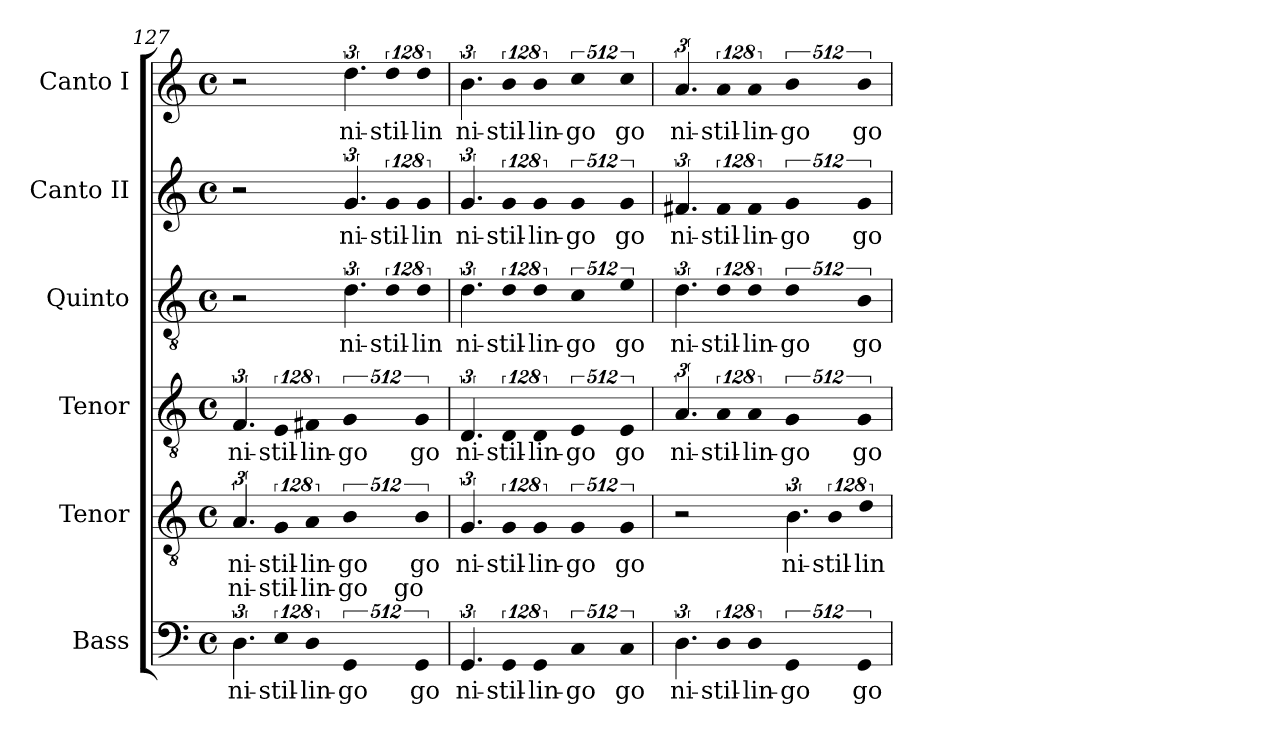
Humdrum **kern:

**kern	**text	**kern	**text	**text	**kern	**text	**kern	**text	**kern	**text	**kern	**text
*part6	*part6	*part5	*part5	*part5	*part4	*part4	*part3	*part3	*part2	*part2	*part1	*part1
*staff6	*staff6	*staff5	*staff5	*staff5	*staff4	*staff4	*staff3	*staff3	*staff2	*staff2	*staff1	*staff1
*I"Bass	*	*I"Tenor	*	*	*I"Tenor	*	*I"Quinto	*	*I"Canto II	*	*I"Canto I	*
*I'B.	*	*I'T.	*	*	*I'T.	*	*	*	*	*	*	*
*clefF4	*	*clefGv2	*	*	*clefGv2	*	*clefGv2	*	*clefG2	*	*clefG2	*
*	*	*ITrd7c12	*	*	*ITrd7c12	*	*ITrd7c12	*	*	*	*	*
*k[]	*	*k[]	*	*	*k[]	*	*k[]	*	*k[]	*	*k[]	*
*C:	*	*C:	*	*	*C:	*	*C:	*	*C:	*	*C:	*
*M4/4	*	*M4/4	*	*	*M4/4	*	*M4/4	*	*M4/4	*	*M4/4	*
*met(c)	*	*met(c)	*	*	*met(c)	*	*met(c)	*	*met(c)	*	*met(c)	*
=127	=127	=127	=127	=127	=127	=127	=127	=127	=127	=127	=127	=127
!	!LO:LY:b:color=#000000	!	!	!	!	!	!	!	!	!	!	!
!	!	!	!LO:LY:b:color=#000000	!LO:LY:b:color=#000000	!	!	!	!	!	!	!	!
!	!	!	!	!	!	!LO:LY:b:color=#000000	!	!	!	!	!	!
6.Di\	ni-	6.AAi/	ni-	-ni-	6.FFi/	ni-	2r	.	2r	.	2r	.
!LO:N:vis=8	!	!	!	!	!	!	!	!	!	!	!	!
!	!LO:LY:b:color=#000000	!LO:N:vis=8	!	!	!	!	!	!	!	!	!	!
!	!	!	!LO:LY:b:color=#000000	!LO:LY:b:color=#000000	!LO:N:vis=8	!	!	!	!	!	!	!
!	!	!	!	!	!	!LO:LY:b:color=#000000	!	!	!	!	!	!
1024%85Ei\	-stil-	1024%85GGi/	-stil-	-stil-	1024%85EEi/	-stil-	.	.	.	.	.	.
!LO:N:vis=4	!	!	!	!	!	!	!	!	!	!	!	!
!	!LO:LY:b:color=#000000	!LO:N:vis=4	!	!	!	!	!	!	!	!	!	!
!	!	!	!LO:LY:b:color=#000000	!LO:LY:b:color=#000000	!LO:N:vis=4	!	!	!	!	!	!	!
!	!	!	!	!	!	!LO:LY:b:color=#000000	!	!	!	!	!	!
1024%171Di\	-lin-	1024%171AAi/	-lin-	-lin-	1024%171FF#Xi/	-lin-	.	.	.	.	.	.
!LO:N:vis=2	!	!	!	!	!	!	!	!	!	!	!	!
!	!LO:LY:b:color=#000000	!LO:N:vis=2	!	!	!	!	!	!	!	!	!	!
!	!	!	!LO:LY:b:color=#000000	!LO:LY:b:color=#000000	!LO:N:vis=2	!	!	!	!	!	!	!
!	!	!	!	!	!	!LO:LY:b:color=#000000	!	!	!	!	!	!
!	!	!	!	!	!	!	!	!LO:LY:b:color=#000000	!	!	!	!
!	!	!	!	!	!	!	!	!	!	!LO:LY:b:color=#000000	!	!
!	!	!	!	!	!	!	!	!	!	!	!	!LO:LY:b:color=#000000
1024%341GGi/	-go	1024%341BBi\	-go	go	1024%341GGi/	-go	6.Di\	ni-	6.gi/	ni-	6.ddi\	ni-
!	!	!	!	!	!	!	!LO:N:vis=8	!	!	!	!	!
!	!	!	!	!	!	!	!	!LO:LY:b:color=#000000	!LO:N:vis=8	!	!	!
!	!	!	!	!	!	!	!	!	!	!LO:LY:b:color=#000000	!LO:N:vis=8	!
!	!	!	!	!	!	!	!	!	!	!	!	!LO:LY:b:color=#000000
.	.	.	.	.	.	.	1024%85Di\	-stil-	1024%85gi/	-stil-	1024%85ddi\	-stil-
!LO:N:vis=4	!	!	!	!	!	!	!	!	!	!	!	!
!	!LO:LY:b:color=#000000	!LO:N:vis=4	!	!	!	!	!	!	!	!	!	!
!	!	!	!LO:LY:b:color=#000000	!LO:LY:b:color=#000000	!LO:N:vis=4	!	!	!	!	!	!	!
!	!	!	!	!	!	!LO:LY:b:color=#000000	!LO:N:vis=4	!	!	!	!	!
!	!	!	!	!	!	!	!	!LO:LY:b:color=#000000	!LO:N:vis=4	!	!	!
!	!	!	!	!	!	!	!	!	!	!LO:LY:b:color=#000000	!LO:N:vis=4	!
!	!	!	!	!	!	!	!	!	!	!	!	!LO:LY:b:color=#000000
1024%171GGi/	go	1024%171BBi\	go	go	1024%171GGi/	go	1024%171Di\	-lin	1024%171gi/	-lin	1024%171ddi\	-lin
=128	=128	=128	=128	=128	=128	=128	=128	=128	=128	=128	=128	=128
!	!LO:LY:b:color=#000000	!	!	!	!	!	!	!	!	!	!	!
!	!	!	!LO:LY:b:color=#000000	!	!	!	!	!	!	!	!	!
!	!	!	!	!	!	!LO:LY:b:color=#000000	!	!	!	!	!	!
!	!	!	!	!	!	!	!	!LO:LY:b:color=#000000	!	!	!	!
!	!	!	!	!	!	!	!	!	!	!LO:LY:b:color=#000000	!	!
!	!	!	!	!	!	!	!	!	!	!	!	!LO:LY:b:color=#000000
6.GGi/	ni-	6.GGi/	ni-	.	6.DDi/	ni-	6.Di\	ni-	6.gi/	ni-	6.bi\	ni-
!LO:N:vis=8	!	!	!	!	!	!	!	!	!	!	!	!
!	!LO:LY:b:color=#000000	!LO:N:vis=8	!	!	!	!	!	!	!	!	!	!
!	!	!	!LO:LY:b:color=#000000	!	!LO:N:vis=8	!	!	!	!	!	!	!
!	!	!	!	!	!	!LO:LY:b:color=#000000	!LO:N:vis=8	!	!	!	!	!
!	!	!	!	!	!	!	!	!LO:LY:b:color=#000000	!LO:N:vis=8	!	!	!
!	!	!	!	!	!	!	!	!	!	!LO:LY:b:color=#000000	!LO:N:vis=8	!
!	!	!	!	!	!	!	!	!	!	!	!	!LO:LY:b:color=#000000
1024%85GGi/	-stil-	1024%85GGi/	-stil-	.	1024%85DDi/	-stil-	1024%85Di\	-stil-	1024%85gi/	-stil-	1024%85bi\	-stil-
!LO:N:vis=4	!	!	!	!	!	!	!	!	!	!	!	!
!	!LO:LY:b:color=#000000	!LO:N:vis=4	!	!	!	!	!	!	!	!	!	!
!	!	!	!LO:LY:b:color=#000000	!	!LO:N:vis=4	!	!	!	!	!	!	!
!	!	!	!	!	!	!LO:LY:b:color=#000000	!LO:N:vis=4	!	!	!	!	!
!	!	!	!	!	!	!	!	!LO:LY:b:color=#000000	!LO:N:vis=4	!	!	!
!	!	!	!	!	!	!	!	!	!	!LO:LY:b:color=#000000	!LO:N:vis=4	!
!	!	!	!	!	!	!	!	!	!	!	!	!LO:LY:b:color=#000000
1024%171GGi/	-lin-	1024%171GGi/	-lin-	.	1024%171DDi/	-lin-	1024%171Di\	-lin-	1024%171gi/	-lin-	1024%171bi\	-lin-
!LO:N:vis=2	!	!	!	!	!	!	!	!	!	!	!	!
!	!LO:LY:b:color=#000000	!LO:N:vis=2	!	!	!	!	!	!	!	!	!	!
!	!	!	!LO:LY:b:color=#000000	!	!LO:N:vis=2	!	!	!	!	!	!	!
!	!	!	!	!	!	!LO:LY:b:color=#000000	!LO:N:vis=2	!	!	!	!	!
!	!	!	!	!	!	!	!	!LO:LY:b:color=#000000	!LO:N:vis=2	!	!	!
!	!	!	!	!	!	!	!	!	!	!LO:LY:b:color=#000000	!LO:N:vis=2	!
!	!	!	!	!	!	!	!	!	!	!	!	!LO:LY:b:color=#000000
1024%341Ci/	-go	1024%341GGi/	-go	.	1024%341EEi/	-go	1024%341Ci\	-go	1024%341gi/	-go	1024%341cci\	-go
!LO:N:vis=4	!	!	!	!	!	!	!	!	!	!	!	!
!	!LO:LY:b:color=#000000	!LO:N:vis=4	!	!	!	!	!	!	!	!	!	!
!	!	!	!LO:LY:b:color=#000000	!	!LO:N:vis=4	!	!	!	!	!	!	!
!	!	!	!	!	!	!LO:LY:b:color=#000000	!LO:N:vis=4	!	!	!	!	!
!	!	!	!	!	!	!	!	!LO:LY:b:color=#000000	!LO:N:vis=4	!	!	!
!	!	!	!	!	!	!	!	!	!	!LO:LY:b:color=#000000	!LO:N:vis=4	!
!	!	!	!	!	!	!	!	!	!	!	!	!LO:LY:b:color=#000000
1024%171Ci/	go	1024%171GGi/	go	.	1024%171EEi/	go	1024%171Ei\	go	1024%171gi/	go	1024%171cci\	go
=129	=129	=129	=129	=129	=129	=129	=129	=129	=129	=129	=129	=129
!	!LO:LY:b:color=#000000	!	!	!	!	!	!	!	!	!	!	!
!	!	!	!	!	!	!LO:LY:b:color=#000000	!	!	!	!	!	!
!	!	!	!	!	!	!	!	!LO:LY:b:color=#000000	!	!	!	!
!	!	!	!	!	!	!	!	!	!	!LO:LY:b:color=#000000	!	!
!	!	!	!	!	!	!	!	!	!	!	!	!LO:LY:b:color=#000000
6.Di\	ni-	2r	.	.	6.AAi/	ni-	6.Di\	ni-	6.f#Xi/	ni-	6.ai/	ni-
!LO:N:vis=8	!	!	!	!	!	!	!	!	!	!	!	!
!	!LO:LY:b:color=#000000	!	!	!	!LO:N:vis=8	!	!	!	!	!	!	!
!	!	!	!	!	!	!LO:LY:b:color=#000000	!LO:N:vis=8	!	!	!	!	!
!	!	!	!	!	!	!	!	!LO:LY:b:color=#000000	!LO:N:vis=8	!	!	!
!	!	!	!	!	!	!	!	!	!	!LO:LY:b:color=#000000	!LO:N:vis=8	!
!	!	!	!	!	!	!	!	!	!	!	!	!LO:LY:b:color=#000000
1024%85Di\	-stil-	.	.	.	1024%85AAi/	-stil-	1024%85Di\	-stil-	1024%85f#i/	-stil-	1024%85ai/	-stil-
!LO:N:vis=4	!	!	!	!	!	!	!	!	!	!	!	!
!	!LO:LY:b:color=#000000	!	!	!	!LO:N:vis=4	!	!	!	!	!	!	!
!	!	!	!	!	!	!LO:LY:b:color=#000000	!LO:N:vis=4	!	!	!	!	!
!	!	!	!	!	!	!	!	!LO:LY:b:color=#000000	!LO:N:vis=4	!	!	!
!	!	!	!	!	!	!	!	!	!	!LO:LY:b:color=#000000	!LO:N:vis=4	!
!	!	!	!	!	!	!	!	!	!	!	!	!LO:LY:b:color=#000000
1024%171Di\	-lin-	.	.	.	1024%171AAi/	-lin-	1024%171Di\	-lin-	1024%171f#i/	-lin-	1024%171ai/	-lin-
!LO:N:vis=2	!	!	!	!	!	!	!	!	!	!	!	!
!	!LO:LY:b:color=#000000	!	!	!	!	!	!	!	!	!	!	!
!	!	!	!LO:LY:b:color=#000000	!	!LO:N:vis=2	!	!	!	!	!	!	!
!	!	!	!	!	!	!LO:LY:b:color=#000000	!LO:N:vis=2	!	!	!	!	!
!	!	!	!	!	!	!	!	!LO:LY:b:color=#000000	!LO:N:vis=2	!	!	!
!	!	!	!	!	!	!	!	!	!	!LO:LY:b:color=#000000	!LO:N:vis=2	!
!	!	!	!	!	!	!	!	!	!	!	!	!LO:LY:b:color=#000000
1024%341GGi/	-go	6.BBi\	ni-	.	1024%341GGi/	-go	1024%341Di\	-go	1024%341gi/	-go	1024%341bi\	-go
!	!	!LO:N:vis=8	!	!	!	!	!	!	!	!	!	!
!	!	!	!LO:LY:b:color=#000000	!	!	!	!	!	!	!	!	!
.	.	1024%85BBi\	-stil-	.	.	.	.	.	.	.	.	.
!LO:N:vis=4	!	!	!	!	!	!	!	!	!	!	!	!
!	!LO:LY:b:color=#000000	!LO:N:vis=4	!	!	!	!	!	!	!	!	!	!
!	!	!	!LO:LY:b:color=#000000	!	!LO:N:vis=4	!	!	!	!	!	!	!
!	!	!	!	!	!	!LO:LY:b:color=#000000	!LO:N:vis=4	!	!	!	!	!
!	!	!	!	!	!	!	!	!LO:LY:b:color=#000000	!LO:N:vis=4	!	!	!
!	!	!	!	!	!	!	!	!	!	!LO:LY:b:color=#000000	!LO:N:vis=4	!
!	!	!	!	!	!	!	!	!	!	!	!	!LO:LY:b:color=#000000
1024%171GGi/	go	1024%171Di\	-lin	.	1024%171GGi/	go	1024%171BBi\	go	1024%171gi/	go	1024%171bi\	go
=	=	=	=	=	=	=	=	=	=	=	=	=
*-	*-	*-	*-	*-	*-	*-	*-	*-	*-	*-	*-	*-
